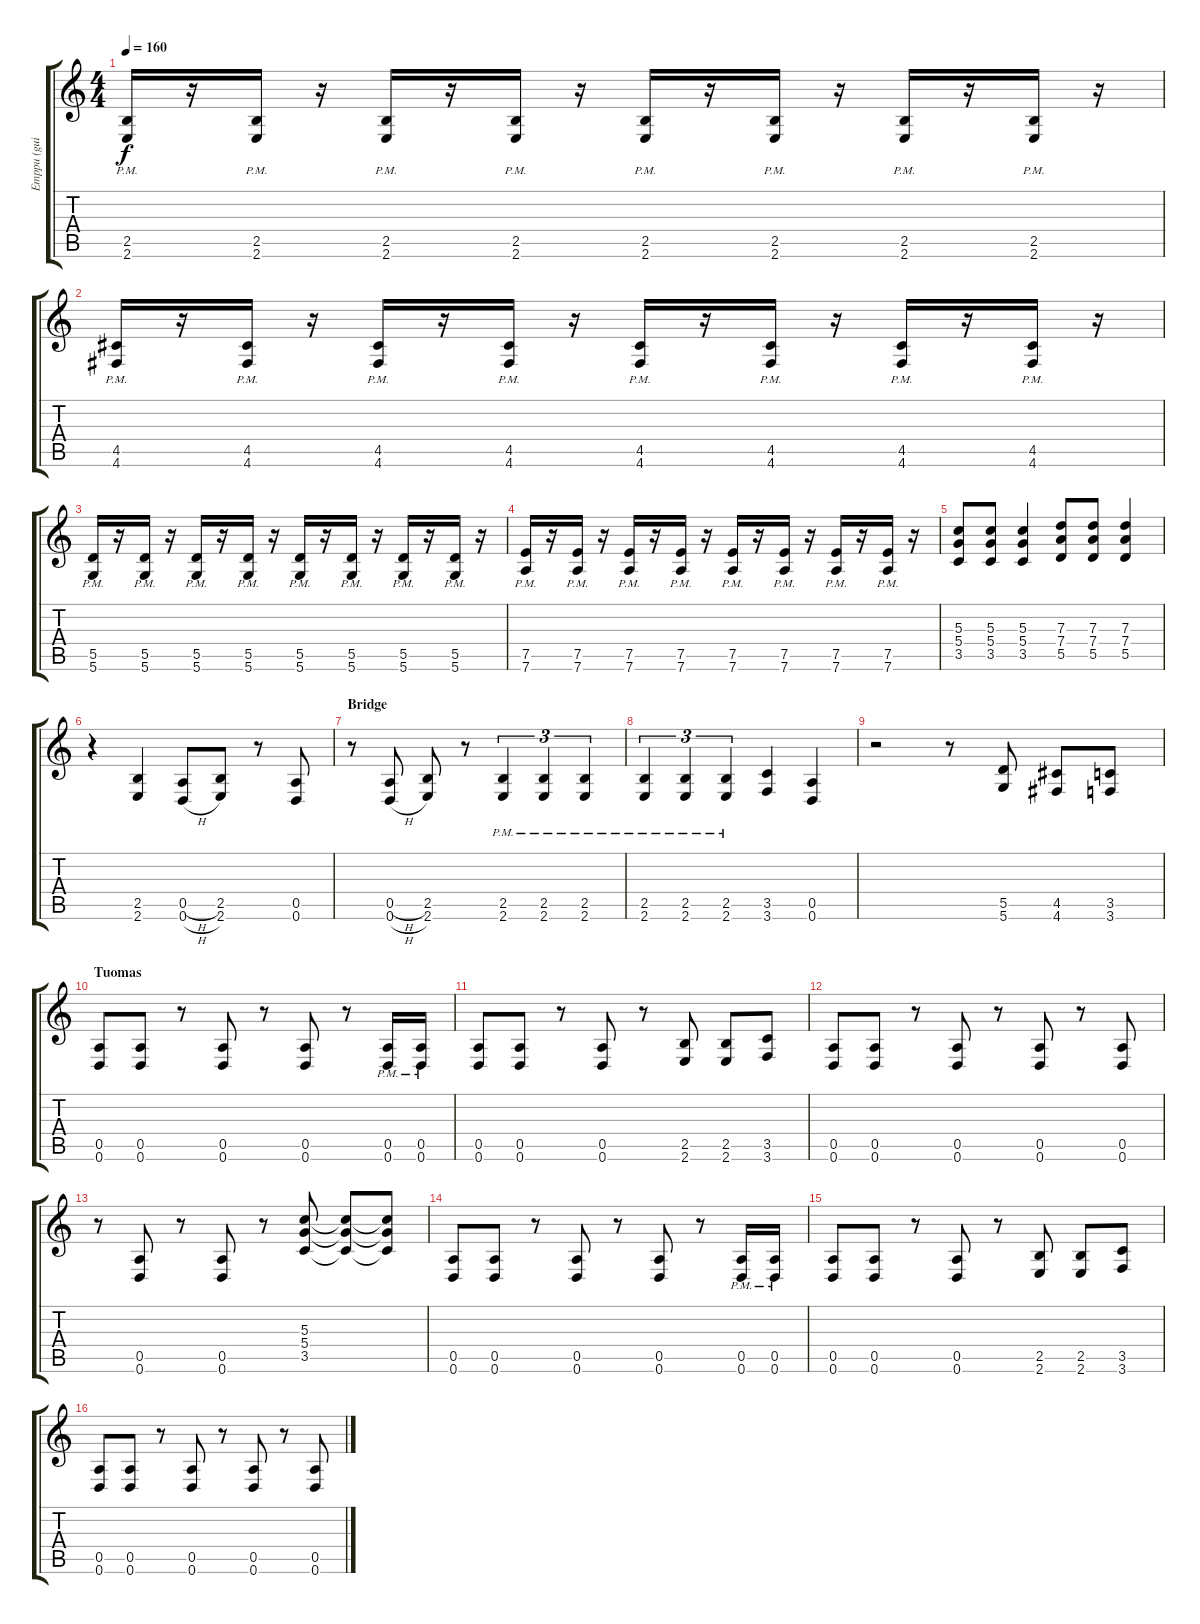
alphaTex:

\track ("Emppu (guitar)" "Emppu (gui") {instrument distortionguitar}
\staff {score tabs}
\tuning (E4 B3 G3 D3 A2 D2) {hide}
\ts (4 4)
\tempo 160
\clef g2
\ks c
(2.5{pm} 2.6{pm}).16{dy f} r.16 (2.5{pm} 2.6{pm}).16 r.16 (2.5{pm} 2.6{pm}).16 r.16 (2.5{pm} 2.6{pm}).16 r.16 (2.5{pm} 2.6{pm}).16 r.16 (2.5{pm} 2.6{pm}).16 r.16 (2.5{pm} 2.6{pm}).16 r.16 (2.5{pm} 2.6{pm}).16 r.16 |
(4.5{pm} 4.6{pm}).16 r.16 (4.5{pm} 4.6{pm}).16 r.16 (4.5{pm} 4.6{pm}).16 r.16 (4.5{pm} 4.6{pm}).16 r.16 (4.5{pm} 4.6{pm}).16 r.16 (4.5{pm} 4.6{pm}).16 r.16 (4.5{pm} 4.6{pm}).16 r.16 (4.5{pm} 4.6{pm}).16 r.16 |
(5.5{pm} 5.6{pm}).16 r.16 (5.5{pm} 5.6{pm}).16 r.16 (5.5{pm} 5.6{pm}).16 r.16 (5.5{pm} 5.6{pm}).16 r.16 (5.5{pm} 5.6{pm}).16 r.16 (5.5{pm} 5.6{pm}).16 r.16 (5.5{pm} 5.6{pm}).16 r.16 (5.5{pm} 5.6{pm}).16 r.16 |
(7.5{pm} 7.6{pm}).16 r.16 (7.5{pm} 7.6{pm}).16 r.16 (7.5{pm} 7.6{pm}).16 r.16 (7.5{pm} 7.6{pm}).16 r.16 (7.5{pm} 7.6{pm}).16 r.16 (7.5{pm} 7.6{pm}).16 r.16 (7.5{pm} 7.6{pm}).16 r.16 (7.5{pm} 7.6{pm}).16 r.16 |
(5.3 5.4 3.5).8 (5.3 5.4 3.5).8 (5.3 5.4 3.5).4 (7.3 7.4 5.5).8 (7.3 7.4 5.5).8 (7.3 7.4 5.5).4 |
r.4 (2.5 2.6).4 (0.5{h} 0.6{h}).8 (2.5 2.6).8 r.8 (0.5 0.6).8 |
\section ("" "Bridge")
r.8 (0.5{h} 0.6{h}).8 (2.5 2.6).8 r.8 (2.5{pm} 2.6{pm}).4{tu (3 2)} (2.5{pm} 2.6{pm}).4{tu (3 2)} (2.5{pm} 2.6{pm}).4{tu (3 2)} |
(2.5{pm} 2.6{pm}).4{tu (3 2)} (2.5{pm} 2.6{pm}).4{tu (3 2)} (2.5{pm} 2.6{pm}).4{tu (3 2)} (3.5 3.6).4 (0.5 0.6).4 |
r.2 r.8 (5.5 5.6).8 (4.5 4.6).8 (3.5 3.6).8 |
\section ("" "Tuomas")
(0.5 0.6).8 (0.5 0.6).8 r.8 (0.5 0.6).8 r.8 (0.5 0.6).8 r.8 (0.5{pm} 0.6{pm}).16 (0.5{pm} 0.6{pm}).16 |
(0.5 0.6).8 (0.5 0.6).8 r.8 (0.5 0.6).8 r.8 (2.5 2.6).8 (2.5 2.6).8 (3.5 3.6).8 |
(0.5 0.6).8 (0.5 0.6).8 r.8 (0.5 0.6).8 r.8 (0.5 0.6).8 r.8 (0.5 0.6).8 |
r.8 (0.5 0.6).8 r.8 (0.5 0.6).8 r.8 (5.3 5.4 3.5).8 (5.3{t} 5.4{t} 3.5{t}).8 (5.3{t} 5.4{t} 3.5{t}).8 |
(0.5 0.6).8 (0.5 0.6).8 r.8 (0.5 0.6).8 r.8 (0.5 0.6).8 r.8 (0.5{pm} 0.6{pm}).16 (0.5{pm} 0.6{pm}).16 |
(0.5 0.6).8 (0.5 0.6).8 r.8 (0.5 0.6).8 r.8 (2.5 2.6).8 (2.5 2.6).8 (3.5 3.6).8 |
(0.5 0.6).8 (0.5 0.6).8 r.8 (0.5 0.6).8 r.8 (0.5 0.6).8 r.8 (0.5 0.6).8
